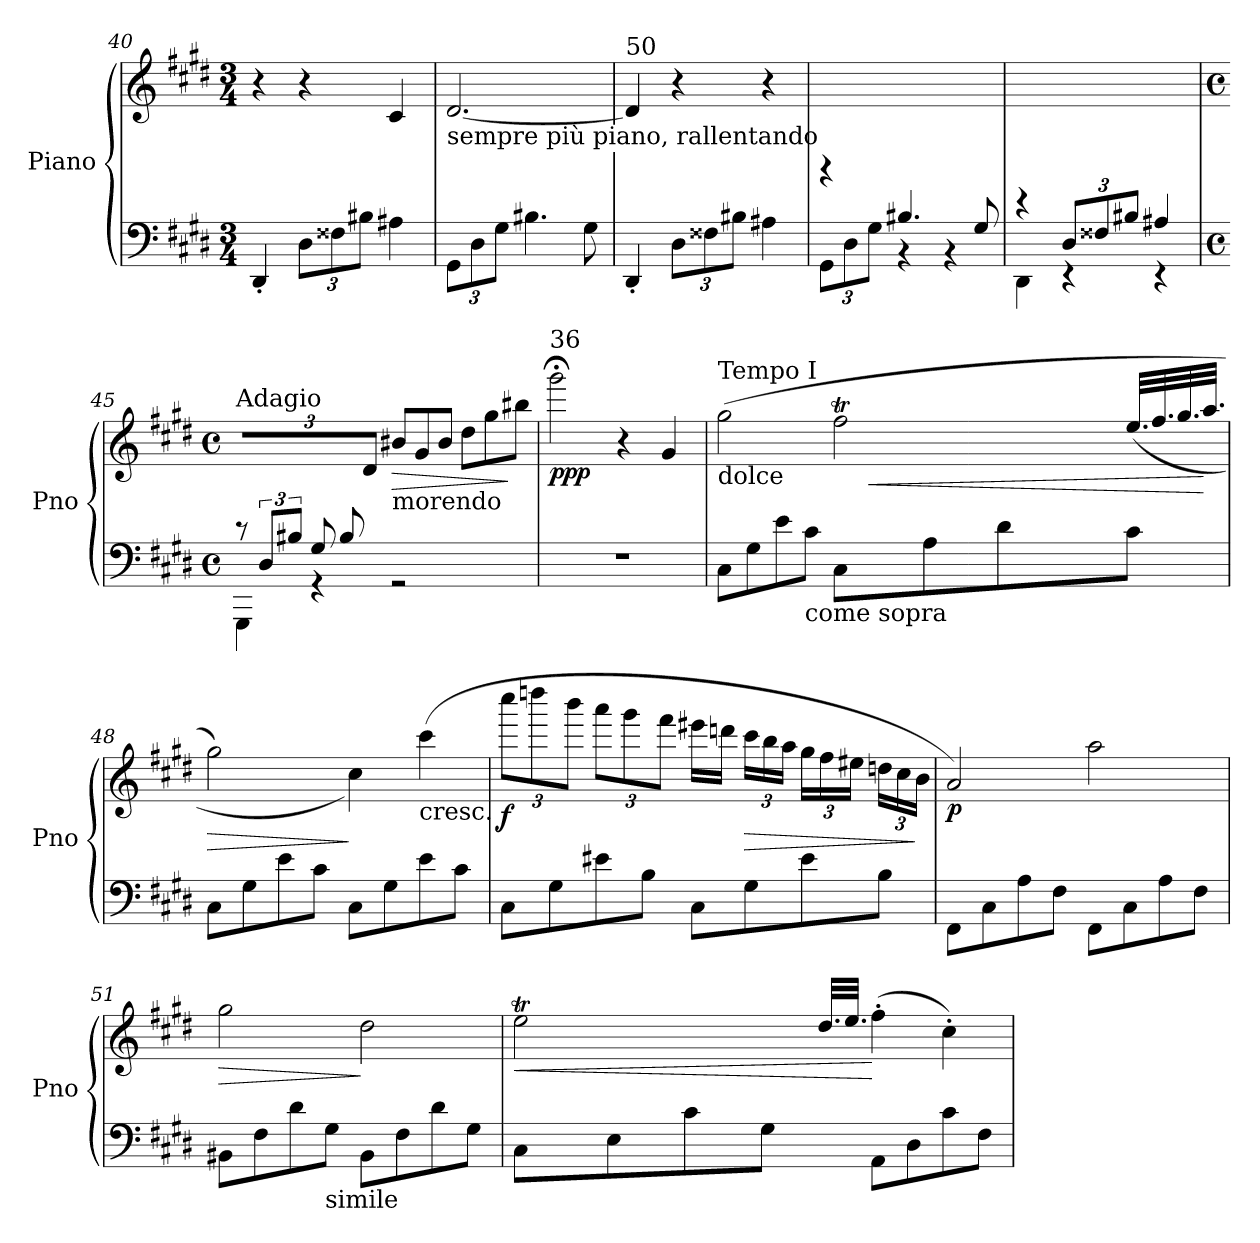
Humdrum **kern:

**kern	**kern	**dynam
*part1	*part1	*part1
*staff2	*staff1	*staff1/2
*I"Piano	*	*
*I'Pno	*	*
!!LO:LB:g=z
*clefF4	*clefG2	*
*k[f#c#g#d#]	*k[f#c#g#d#]	*
*E:	*E:	*
*M3/4	*M3/4	*
=40	=40	=40
4DD#'/	4r	.
12D#\L	4r	.
12F##X\	.	.
12B#X\J	.	.
4A#X\	4c#/	.
=41	=41	=41
!	!LO:TX:b:t=sempre più piano, rallentando	!
12GG#\L	[2.d#/	.
12D#\	.	.
12G#\J	.	.
4.B#X\	.	.
8G#\	.	.
=42	=42	=42
!	!LO:TX:a:t=50	!
4DD#'/	4d#/]	.
12D#\L	4r	.
12F##X\	.	.
12B#X\J	.	.
4A#X\	4r	.
=43	=43	=43
*^	*	*
4ryy	12GG#\L	4rGG	.
.	12D#\	.	.
.	12G#\J	.	.
4.B#X/	4rBB	2ryy	.
.	4rBB	.	.
8G#/	.	.	.
=44	=44	=44	=44
4ryy	4DD#\	4rAAA	.
12D#/L	4rEE	2ryy	.
12F##X/	.	.	.
12B#X/J	.	.	.
4A#X/	4rEE	.	.
!!LO:LB:g=z
=45	=45	=45	=45
*M4/4	*	*M4/4	*
*met(c)	*	*met(c)	*
!	!	!LO:TX:a:t=Adagio	!
12ryy	4GGG#\	12rGG	.
(12D#/L	.	3ryy	.
12B#X/J	.	.	.
*Xtuplet	*	*	*
12G#/L	4rGG	.	.
12B#/	.	.	.
12%7ryy	.	12d#/J	.
*	*	*Xtuplet	*
!	!	!LO:TX:b:t=morendo	!
!	!	!	!LO:HP:b
.	2rGG	12b#X/L	>
.	.	12g#/	.
.	.	12b#/J	.
.	.	12dd#\L	.
.	.	12gg#\	.
.	.	12bb#X\J	]
*v	*v	*	*
=46	=46	=46
!	!LO:TX:a:t=36	!
!	!	!LO:DY:b
1r	2ggg#;<\)	ppp
.	4r	.
.	4g#/	.
=47	=47	=47
*	*^	*
!	!LO:TX:b:t=dolce	!	!
!	!LO:TX:a:t=Tempo I	!	!
8C#\L	(2gg#\	2ryy	.
8G#\	.	.	.
8e\	.	.	.
!LO:TX:b:t=come sopra	!	!	!
8c#\J	.	.	.
8C#\L	2ff#T\	32ff#yy	.
!	!	!	!LO:HP:b
.	.	32gg#yy	<
.	.	32ff#yy	.
.	.	32gg#yy	.
8A\	.	32ff#yy	.
.	.	32gg#yy	.
.	.	32ff#yy	.
.	.	32gg#yy	.
8d#\	.	32ff#yy	.
.	.	64gg#yy	.
.	.	64ff#yy	.
.	.	64gg#yy	.
.	.	64ff#yy	.
.	.	64gg#yy	.
.	.	64ff#yy	.
8c#\J	.	(48.ee/LL	.
.	.	48.ff#/	.
.	.	48.gg#/	.
.	.	48.aa/JJ	[
=48	=48	=48	=48
!	!	!	!LO:HP:b
*	*v	*v	*
8C#\L	2gg#\)	>
8G#\	.	.
8e\	.	.
8c#\J	.	.
8C#\L	4cc#\)	]
8G#\	.	.
!	!LO:TX:b:t=cresc.	!
8e\	(4ccc#\	.
8c#\J	.	.
!!LO:PB:g=z
=49	=49	=49
*	*tuplet	*
!	!	!LO:DY:b
8C#\L	12cccc#\L	f
.	12ddddn\	.
8G#\	.	.
.	12bbb\J	.
8e#X\	12aaa\L	.
.	12ggg#\	.
8B\J	.	.
.	12fff#\J	.
8C#\L	16eee#X\LL	.
.	16ddd\JJ	.
!	!	!LO:HP:b
8G#\	24ccc#\LL	>
.	24bb\	.
.	24aa\JJ	.
8e#\	24gg#\LL	.
.	24ff#\	.
.	24ee#X\JJ	.
8B\J	24ddn\LL	.
.	24cc#\	.
.	24b\JJ	]
=50	=50	=50
!	!	!LO:DY:b
8FF#\L	2a/)	p
8C#\	.	.
8A\	.	.
8F#\J	.	.
8FF#\L	2aa\	.
8C#\	.	.
8A\	.	.
8F#\J	.	.
=51	=51	=51
!	!	!LO:HP:b
8BB#X\L	2gg#\	>
8F#\	.	.
8d#\	.	.
!LO:TX:b:t=simile	!	!
8G#\J	.	.
8BB#\L	2dd#\	]
8F#\	.	.
8d#\	.	.
8G#\J	.	.
=52	=52	=52
!	!	!LO:HP:b
*	*^	*
8C#\L	2eeT\	32eeyy	<
.	.	32ff#yy	.
.	.	32eeyy	.
.	.	32ff#yy	.
8E\	.	32eeyy	.
.	.	32ff#yy	.
.	.	32eeyy	.
.	.	32ff#yy	.
8c#\	.	32eeyy	.
.	.	32ff#yy	.
.	.	32eeyy	.
.	.	32ff#yy	.
*	*	*Xtuplet	*
8G#\J	.	48eeyy	.
.	.	48ff#yy	.
.	.	48eeyy	.
.	.	48.dd#/LL	.
.	.	48.ee/JJ	.
8AA\L	(4ff#'\	2ryy	[
8D#\	.	.	.
8c#\	4cc#'\)	.	.
8F#\J	.	.	.
*	*v	*v	*
=	=	=
*-	*-	*-
